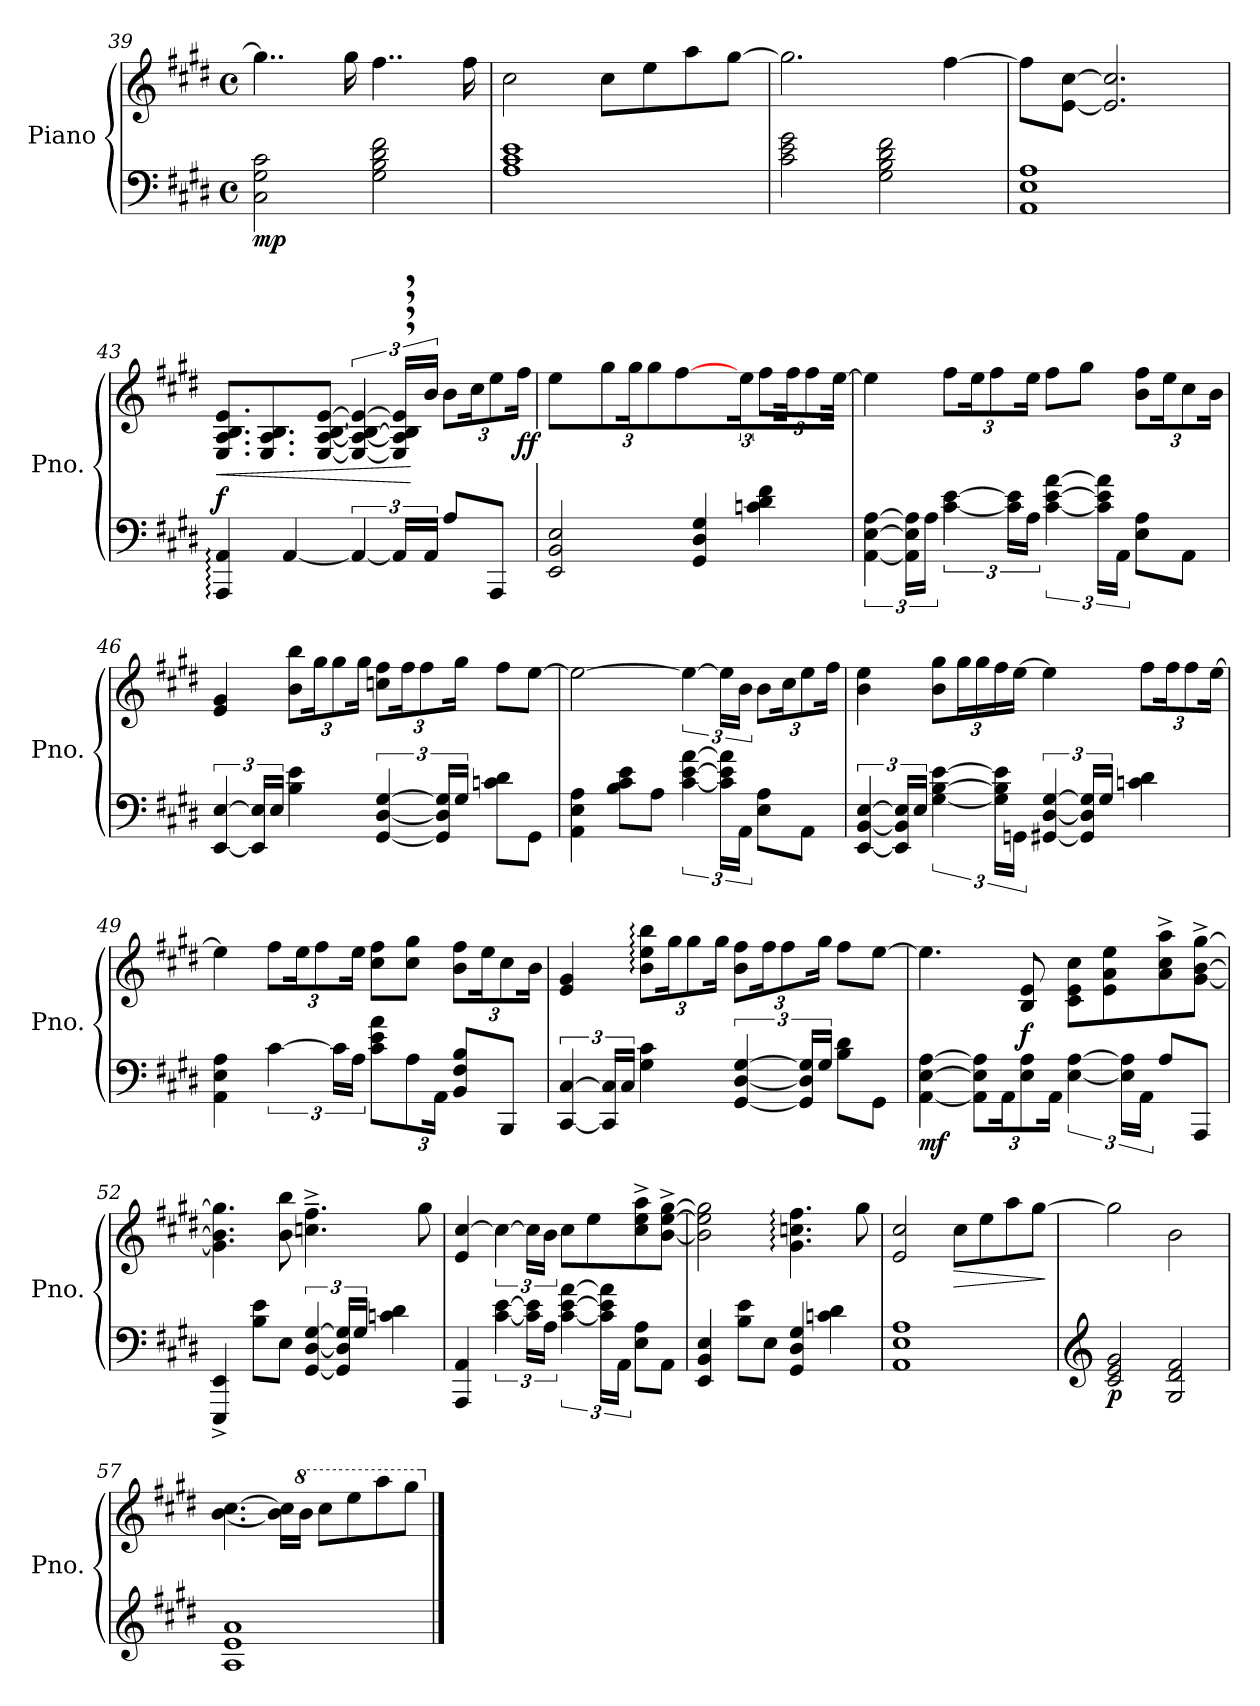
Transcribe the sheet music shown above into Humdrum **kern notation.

**kern	**kern	**dynam
*part1	*part1	*part1
*staff2	*staff1	*staff1/2
*I"Piano	*	*
*I'Pno.	*	*
*clefF4	*clefG2	*
*k[f#c#g#d#]	*k[f#c#g#d#]	*
*M4/4	*M4/4	*
*met(c)	*met(c)	*
=39	=39	=39
!	!	!LO:DY:b=2
2C#\ 2G#\ 2c#\	4..gg#\]	mp
.	16gg#\	.
2G#\ 2B\ 2d#\ 2f#\	4..ff#\	.
.	16ff#\	.
=40	=40	=40
1A 1c# 1e	2cc#\	.
.	8cc#\L	.
.	8ee\	.
.	8aa\	.
.	[8gg#\J	.
!!LO:LB:g=z
=41	=41	=41
2c#\ 2e\ 2g#\	2.gg#\]	.
2G#\ 2B\ 2d#\ 2f#\	.	.
.	[4ff#\	.
=42	=42	=42
1AA 1E 1A	8ff#\L]	.
.	[8e\ [8cc#\J	.
.	2.e/] 2.cc#/]	.
!!LO:LB:g=z
=43	=43	=43
!	!	!LO:HP:b
!	!	!LO:DY:n=1:a=2
4AAA/: 4AA/:	8.E/ 8.A/ 8.B/ 8.e/L	< f
.	8.E/ 8.A/ 8.B/	.
[4AA/	.	.
.	[8E/ [8A/ [8B/ [8e/J	.
6AA/_	6E/_ 6A/_ 6B/_ 6e/_	.
24AA/LL]	24E/], 24A/], 24B/], 24e/],LL	.
24AA/JJ	24b/JJ	[
*	*Xbrackettup	*
8A/L	12b\L	.
.	24cc#\K	.
8AAA/J	12ee\	.
!	!	!LO:DY:n=2:b
.	24ff#\Jk	ff
=44	=44	=44
2EE/ 2BB/ 2E/	4ee\	.
.	12gg#\L	.
.	24gg#\K	.
.	12gg#\	.
.	[4ff#\	.
4GG#/ 4D#/ 4G#/	.	.
*	*brackettup	*
.	24ee\JJ	.
4cn\ 4d#\ 4f#\	12ff#\L	.
.	24ff#\K	.
.	12ff#\	.
.	[24ee\Jk	.
!!LO:LB:g=z
=45	=45	=45
[6AA\ [6E\ [6A\	4ee\]	.
24AA\] 24E\] 24A\]LL	.	.
24A\JJ	.	.
*	*Xbrackettup	*
[6c#\ [6e\	12ff#\L	.
.	24ee\K	.
.	12ff#\	.
24c#\] 24e\]LL	.	.
24A\JJ	24ee\Jk	.
[6c#\ [6e\ [6a\	8ff#\L	.
.	8gg#\J	.
24c#\] 24e\] 24a\]LL	.	.
24AA\JJ	.	.
8E\ 8A\L	12b\ 12ff#\L	.
.	24ee\K	.
8AA\J	12cc#\	.
.	24b\Jk	.
!!LO:LB:g=z
=46	=46	=46
[6EE/ [6E/	4e/ 4g#/	.
24EE/] 24E/]LL	.	.
24E/JJ	.	.
4B\ 4e\	12b\ 12bb\L	.
.	24gg#\K	.
.	12gg#\	.
.	24gg#\Jk	.
[6GG#/ [6D#/ [6G#/	12ccn\ 12ff#\L	.
.	24ff#\K	.
.	12ff#\	.
24GG#/] 24D#/] 24G#/]LL	.	.
24G#/JJ	24gg#\Jk	.
8cn\ 8d#\L	8ff#\L	.
8GG#\J	[8ee\J	.
=47	=47	=47
4AA\ 4E\ 4A\	2ee\_	.
8B\ 8c#\ 8e\L	.	.
8A\J	.	.
*	*brackettup	*
[6c#\ [6e\ [6a\	6ee\_	.
24c#\] 24e\] 24a\]LL	24ee\LL]	.
24AA\JJ	24b\JJ	.
*	*Xbrackettup	*
8E\ 8A\L	12b\L	.
.	24cc#\K	.
8AA\J	12ee\	.
.	24ff#\Jk	.
!!LO:PB:g=z
=48	=48	=48
[6EE/ [6BB/ [6E/	4b\ 4ee\	.
24EE/] 24BB/] 24E/]LL	.	.
24E/JJ	.	.
[6G#\ [6B\ [6e\	12b\ 12gg#\L	.
.	24gg#\L	.
.	24gg#\	.
24G#\] 24B\] 24e\]LL	24ff#\	.
24GGn\JJ	[24ee\JJ	.
[6GG#X/ [6D#/ [6G#/	4ee\]	.
24GG#/] 24D#/] 24G#/]LL	.	.
24G#/JJ	.	.
4cn\ 4d#\	12ff#\L	.
.	24ff#\K	.
.	12ff#\	.
.	[24ee\Jk	.
=49	=49	=49
4AA\ 4E\ 4A\	4ee\]	.
[6c#\	12ff#\L	.
.	24ee\K	.
.	12ff#\	.
24c#\LL]	.	.
24A\JJ	24ee\Jk	.
8c#\ 8e\ 8a\L	8cc#\ 8ff#\L	.
*Xbrackettup	*	*
12A\	8cc#\ 8gg#\J	.
24AA\Jk	.	.
8BB/ 8F#/ 8B/L	12b\ 12ff#\L	.
.	24ee\K	.
8BBB/J	12cc#\	.
.	24b\Jk	.
!!LO:LB:g=z
=50	=50	=50
*brackettup	*	*
[6CC#/ [6C#/	4e/ 4g#/	.
24CC#/] 24C#/]LL	.	.
24C#/JJ	.	.
4G#\ 4c#\	12b\: 12ee\: 12bb\:L	.
.	24gg#\K	.
.	12gg#\	.
.	24gg#\Jk	.
[6GG#/ [6D#/ [6G#/	12b\ 12ff#\L	.
.	24ff#\K	.
.	12ff#\	.
24GG#/] 24D#/] 24G#/]LL	.	.
24G#/JJ	24gg#\Jk	.
8B\ 8d#\L	8ff#\L	.
8GG#\J	[8ee\J	.
=51	=51	=51
!	!	!LO:DY:b=2
[4AA\ [4E\ [4A\	4.ee\]	mf
*Xbrackettup	*	*
12AA\] 12E\] 12A\]L	.	.
24AA\K	.	.
!	!	!LO:DY:a=2
12E\ 12A\	8B/ 8e/	f
24AA\Jk	.	.
*brackettup	*	*
[6E\ [6A\	8c#\ 8e\ 8cc#\L	.
.	8e\ 8a\ 8ee\	.
24E\] 24A\]LL	.	.
24AA\JJ	.	.
8A/L	8a\^ 8cc#\^ 8aa\^	.
8AAA/J	[8g#\^ [8b\^ [8gg#\^J	.
!!LO:LB:g=z
=52	=52	=52
4EEE/^ 4EE/^	4.g#\] 4.b\] 4.gg#\]	.
8B\ 8e\L	.	.
8E\J	8b\ 8bb\	.
[6GG#/ [6D#/ [6G#/	4.ccn\^~ 4.ff#\^~	.
24GG#/] 24D#/] 24G#/]LL	.	.
24G#/JJ	.	.
4cn\ 4d#\	.	.
.	8gg#\	.
=53	=53	=53
4AAA/ 4AA/	4e/ [4cc#/	.
*	*brackettup	*
[6c#\ [6e\	6cc#\_	.
24c#\] 24e\]LL	24cc#\LL]	.
24A\JJ	24b\JJ	.
[6c#\ [6e\ [6a\	8cc#\L	.
.	8ee\	.
24c#\] 24e\] 24a\]LL	.	.
24AA\JJ	.	.
8E\ 8A\L	8cc#\^ 8ee\^ 8aa\^	.
8AA\J	[8b\^ [8ee\^ [8gg#\^J	.
!!LO:LB:g=z
=54	=54	=54
4EE/ 4BB/ 4E/	2b\] 2ee\] 2gg#\]	.
8B\ 8e\L	.	.
8E\J	.	.
4GG#/ 4D#/ 4G#/	4.g#\: 4.ccn\: 4.ff#\:	.
4cn\ 4d#\	.	.
.	8gg#\	.
=55	=55	=55
1AA 1E 1A	2e/ 2cc#/	.
!	!	!LO:HP:b
.	8cc#\L	>
.	8ee\	.
.	8aa\	.
.	[8gg#\J	.
.	.	]
=56	=56	=56
*clefG2	*	*
!	!	!LO:DY:b=2
2c#/ 2e/ 2g#/	2gg#\]	p
2G#/ 2d#/ 2f#/	2b\	.
!!LO:LB:g=z
=57	=57	=57
1A 1e 1a	[4.b\ [4.cc#\	.
.	16b\] 16cc#\]LL	.
*	*8va	*
.	16bb\JJ	.
.	8ccc#\L	.
.	8eee\	.
.	8aaa\	.
.	8ggg#\J	.
*	*X8va	*
==	==	==
*-	*-	*-
